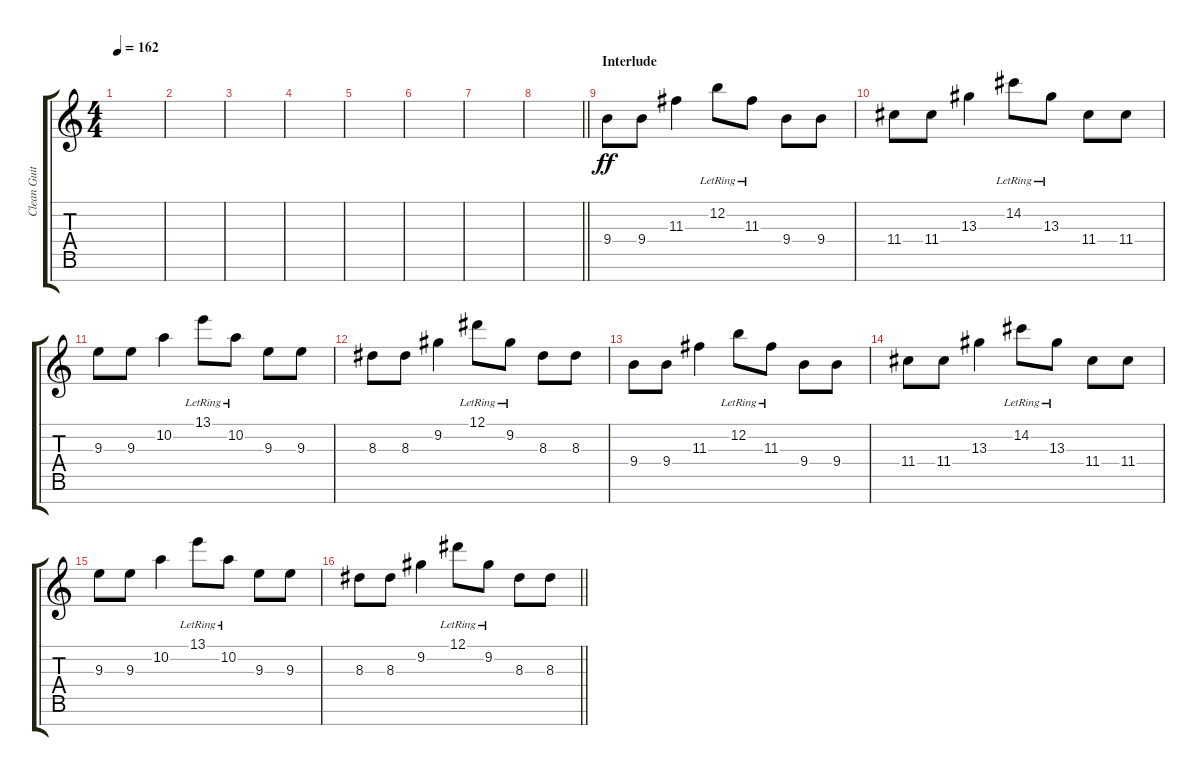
\track ("Clean Guitar (alt tuning)" "Clean Guit") {instrument electricguitarjazz}
\staff {score tabs}
\tuning (Eb4 B3 G3 D3 A2 E2 B1) {hide}
\ts (4 4)
\tempo 162
\clef g2
\ks c
|
|
|
|
|
|
|
\barLineRight lightlight
|
\section ("" "Interlude")
9.4.8{dy ff} 9.4.8 11.3.4 12.2{lr}.8 11.3{lr}.8 9.4.8 9.4.8 |
11.4.8 11.4.8 13.3.4 14.2{lr}.8 13.3{lr}.8 11.4.8 11.4.8 |
9.3.8 9.3.8 10.2.4 13.1{lr}.8 10.2{lr}.8 9.3.8 9.3.8 |
8.3.8 8.3.8 9.2.4 12.1{lr}.8 9.2{lr}.8 8.3.8 8.3.8 |
9.4.8 9.4.8 11.3.4 12.2{lr}.8 11.3{lr}.8 9.4.8 9.4.8 |
11.4.8 11.4.8 13.3.4 14.2{lr}.8 13.3{lr}.8 11.4.8 11.4.8 |
9.3.8 9.3.8 10.2.4 13.1{lr}.8 10.2{lr}.8 9.3.8 9.3.8 |
\barLineRight lightlight
8.3.8 8.3.8 9.2.4 12.1{lr}.8 9.2{lr}.8 8.3.8 8.3.8
